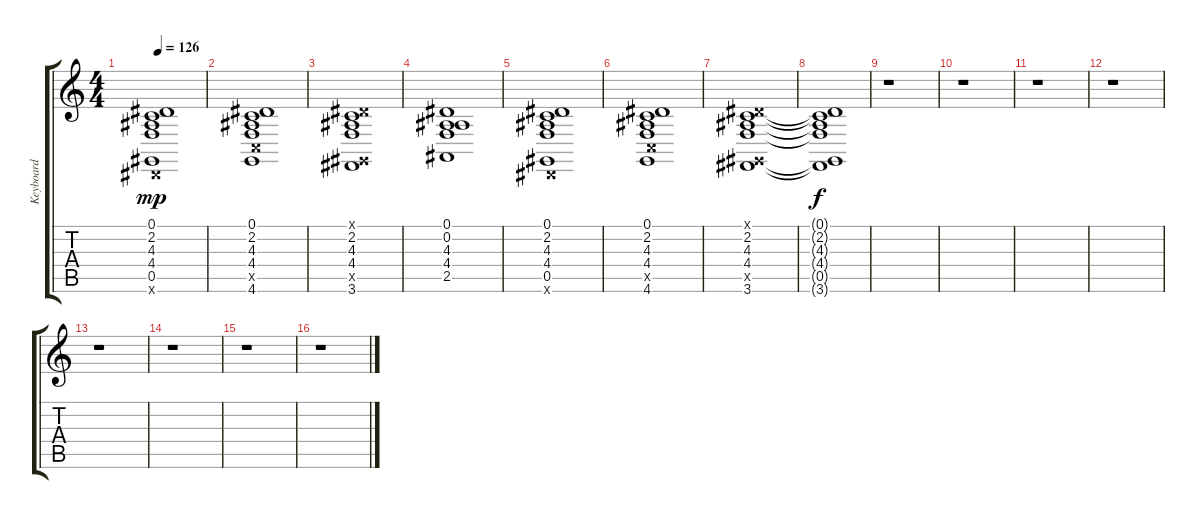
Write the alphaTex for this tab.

\track ("Keyboard" "Keyboard") {instrument churchorgan}
\staff {score tabs}
\tuning (Eb4 Bb3 Gb3 Db3 Ab2 Eb2) {hide}
\ts (4 4)
\tempo 126
\clef g2
\ks c
(0.1 2.2 4.3 4.4 0.5 0.6{x}).1{dy mp} |
(0.1 2.2 4.3 4.4 4.5{x} 4.6).1 |
(0.1{x} 2.2 4.3 4.4 0.5{x} 3.6).1 |
(0.1 0.2 4.3 4.4 2.5).1 |
(0.1 2.2 4.3 4.4 0.5 0.6{x}).1 |
(0.1 2.2 4.3 4.4 4.5{x} 4.6).1 |
(0.1{x} 2.2 4.3 4.4 0.5{x} 3.6).1 |
(0.1{t} 2.2{t} 4.3{t} 4.4{t} 0.5{t} 3.6{t}).1{dy f} |
r.1 |
r.1 |
r.1 |
r.1 |
r.1 |
r.1 |
r.1 |
r.1
